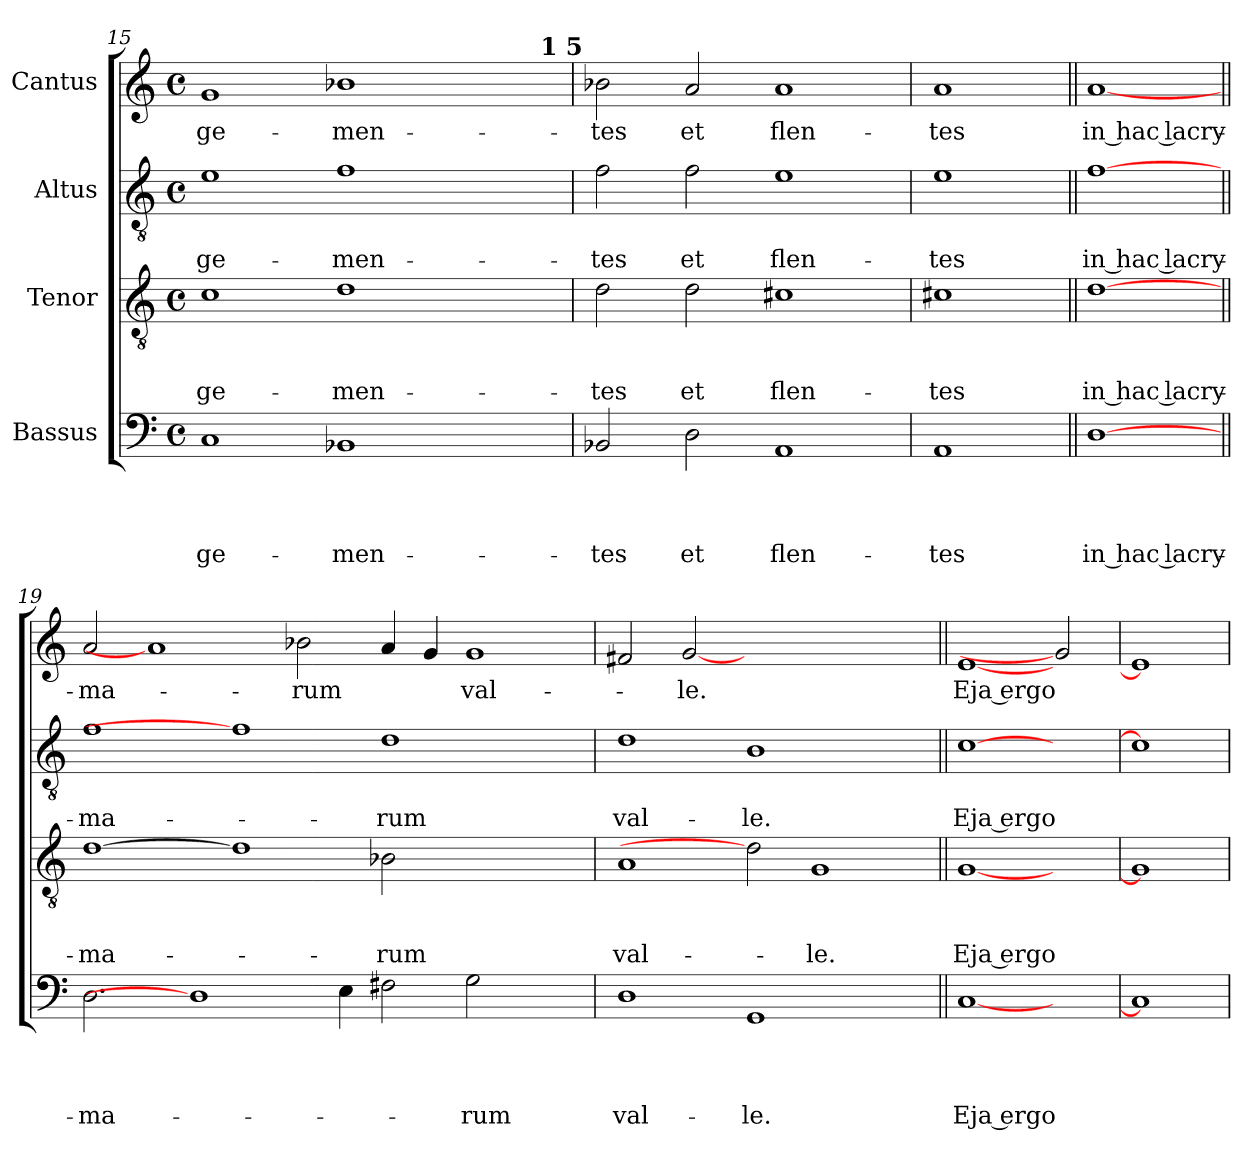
**kern	**text	**text	**text	**text	**kern	**text	**text	**text	**kern	**text	**text	**kern	**text
*part4	*part4	*part4	*part4	*part4	*part3	*part3	*part3	*part3	*part2	*part2	*part2	*part1	*part1
*staff4	*staff4	*staff4	*staff4	*staff4	*staff3	*staff3	*staff3	*staff3	*staff2	*staff2	*staff2	*staff1	*staff1
*I"Bassus	*	*	*	*	*I"Tenor	*	*	*	*I"Altus	*	*	*I"Cantus	*
!!LO:LB:g=z
*clefF4	*	*	*	*	*clefGv2	*	*	*	*clefGv2	*	*	*clefG2	*
*k[]	*	*	*	*	*k[]	*	*	*	*k[]	*	*	*k[]	*
*C:	*	*	*	*	*C:	*	*	*	*C:	*	*	*C:	*
*M4/4	*	*	*	*	*M4/4	*	*	*	*M4/4	*	*	*M4/4	*
*met(c)	*	*	*	*	*met(c)	*	*	*	*met(c)	*	*	*met(c)	*
=15	=15	=15	=15	=15	=15	=15	=15	=15	=15	=15	=15	=15	=15
!	!	!	!	!LO:LY:b	!	!	!	!LO:LY:b	!	!	!LO:LY:b	!	!LO:LY:b
*	*	*	*	*	*	*	*	*	*	*	*	*^	*
1C	.	.	.	ge-	1c	.	.	ge-	1e	.	ge-	1g	1ryy	ge-
!	!	!	!	!LO:LY:b	!	!	!	!LO:LY:b	!	!	!LO:LY:b	!	!	!LO:LY:b
1BB-X	.	.	.	-men-	1d	.	.	-men-	1f	.	-men-	1b-X	2ryy	-men-
.	.	.	.	.	.	.	.	.	.	.	.	.	4ryy	.
.	.	.	.	.	.	.	.	.	.	.	.	.	8ryy	.
.	.	.	.	.	.	.	.	.	.	.	.	.	32ryy	.
!	!	!	!	!	!	!	!	!	!	!	!	!	!LO:TX:a:B:t=1 5	!
.	.	.	.	.	.	.	.	.	.	.	.	.	16.ryy	.
=16	=16	=16	=16	=16	=16	=16	=16	=16	=16	=16	=16	=16	=16	=16
!	!	!	!	!LO:LY:b	!	!	!	!LO:LY:b	!	!	!LO:LY:b	!	!	!LO:LY:b
*	*	*	*	*	*	*	*	*	*	*	*	*v	*v	*
2BB-/	.	.	.	-tes	2d\	.	.	-tes	2f\	.	-tes	2b-\	-tes
!	!	!	!	!LO:LY:b	!	!	!	!LO:LY:b	!	!	!LO:LY:b	!	!LO:LY:b
2D\	.	.	.	et	2d\	.	.	et	2f\	.	et	2a/	et
!	!	!	!	!LO:LY:b	!	!	!	!LO:LY:b	!	!	!LO:LY:b	!	!LO:LY:b
1AA	.	.	.	flen-	1c#X	.	.	flen-	1e	.	flen-	1a	flen-
=17	=17	=17	=17	=17	=17	=17	=17	=17	=17	=17	=17	=17	=17
!	!	!	!	!LO:LY:b	!	!	!	!LO:LY:b	!	!	!LO:LY:b	!	!LO:LY:b
1AA	.	.	.	-tes	1c#	.	.	-tes	1e	.	-tes	1a	-tes
=18||	=18||	=18||	=18||	=18||	=18||	=18||	=18||	=18||	=18||	=18||	=18||	=18||	=18||
!	!	!	!	!LO:LY:b	!	!	!	!LO:LY:b	!	!	!LO:LY:b	!	!LO:LY:b
[1D	.	.	.	in hac lacry-	[1d	.	.	in hac lacry-	[1f	.	in hac lacry-	[1a	in hac lacry-
=19||	=19||	=19||	=19||	=19||	=19||	=19||	=19||	=19||	=19||	=19||	=19||	=19||	=19||
!	!	!	!	!LO:LY:b	!	!	!	!LO:LY:b	!	!	!LO:LY:b	!	!LO:LY:b
2.D\	.	.	.	-ma-	[1d	.	.	-ma-	1f	.	-ma-	2a/	-ma-
.	.	.	.	.	.	.	.	.	.	.	.	1a]	.
1D]	.	.	.	.	.	.	.	.	.	.	.	.	.
.	.	.	.	.	1d]	.	.	.	1f]	.	.	.	.
!	!	!	!	!	!	!	!	!	!	!	!	!	!LO:LY:b
.	.	.	.	.	.	.	.	.	.	.	.	2b-X\	-rum
4E\	.	.	.	.	.	.	.	.	.	.	.	.	.
!	!	!	!	!	!	!	!	!LO:LY:b	!	!	!LO:LY:b	!	!
2F#X\	.	.	.	.	2B-X\	.	.	-rum	1d	.	-rum	4a/	.
.	.	.	.	.	.	.	.	.	.	.	.	4g/	.
!	!	!	!	!LO:LY:b	!	!	!	!	!	!	!	!	!LO:LY:b
2G\	.	.	.	-rum	1ryy	.	.	.	.	.	.	1g	val-
2ryy	.	.	.	.	.	.	.	.	2ryy	.	.	.	.
=20	=20	=20	=20	=20	=20	=20	=20	=20	=20	=20	=20	=20	=20
!	!	!	!	!LO:LY:b	!	!	!	!LO:LY:b	!	!	!LO:LY:b	!	!
1D	.	.	.	val-	1A	.	.	val-	1d	.	val-	2f#X/	.
!	!	!	!	!	!	!	!	!	!	!	!	!	!LO:LY:b
.	.	.	.	.	.	.	.	.	.	.	.	[2g	-le.
!	!	!	!	!LO:LY:b	!	!	!	!	!	!	!LO:LY:b	!	!
1GG	.	.	.	-le.	2d]	.	.	.	1B	.	-le.	1.ryy	.
!	!	!	!	!	!	!	!	!LO:LY:b	!	!	!	!	!
.	.	.	.	.	1G	.	.	-le.	.	.	.	.	.
2ryy	.	.	.	.	.	.	.	.	2ryy	.	.	.	.
=21||	=21||	=21||	=21||	=21||	=21||	=21||	=21||	=21||	=21||	=21||	=21||	=21||	=21||
!	!	!	!	!LO:LY:b	!	!	!	!LO:LY:b	!	!	!LO:LY:b	!	!LO:LY:b
[1C	.	.	.	Eja ergo	[1G	.	.	Eja ergo	[1c	.	Eja ergo	[1e	Eja ergo
2ryy	.	.	.	.	2ryy	.	.	.	2ryy	.	.	2g]	.
=22	=22	=22	=22	=22	=22	=22	=22	=22	=22	=22	=22	=22	=22
1C]	.	.	.	.	1G]	.	.	.	1c]	.	.	1e]	.
=	=	=	=	=	=	=	=	=	=	=	=	=	=
*-	*-	*-	*-	*-	*-	*-	*-	*-	*-	*-	*-	*-	*-
